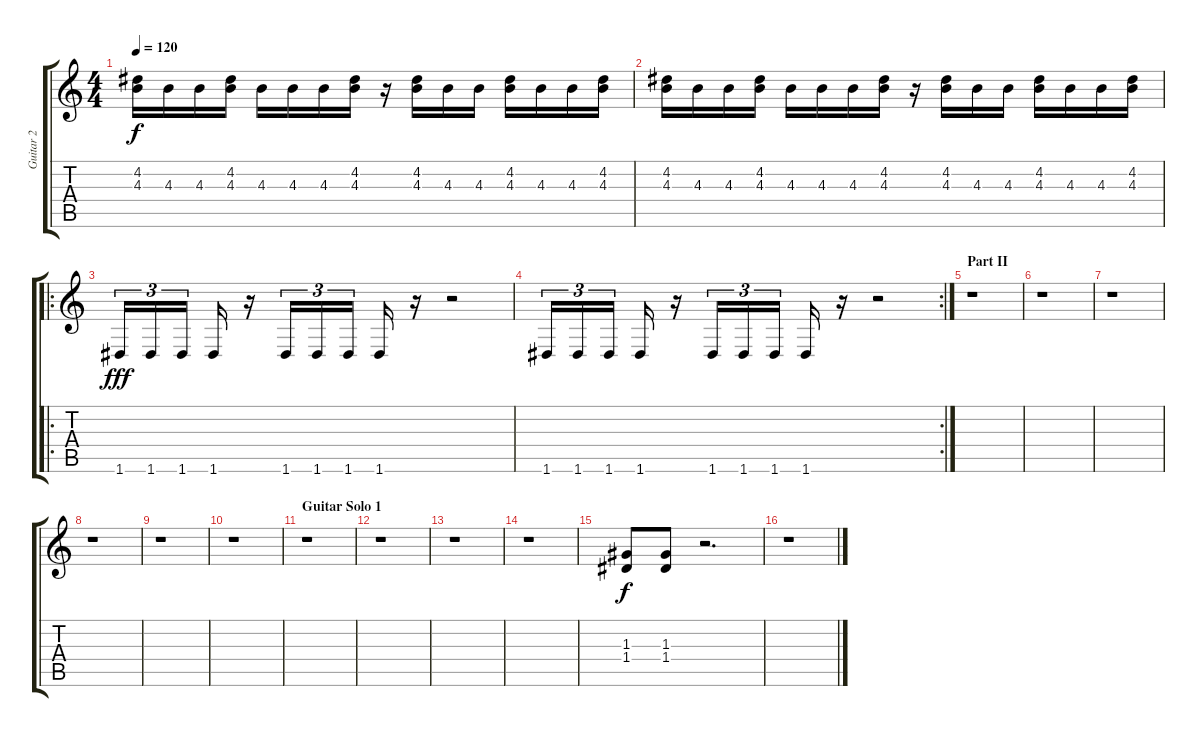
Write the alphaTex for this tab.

\track ("Guitar 2" "Guitar 2") {instrument distortionguitar}
\staff {score tabs}
\tuning (E4 B3 G3 D3 A2 D2) {hide}
\ts (4 4)
\tempo 120
\clef g2
\ks c
(4.2 4.3).16{dy f} 4.3.16 4.3.16 (4.2 4.3).16 4.3.16 4.3.16 4.3.16 (4.2 4.3).16 r.16 (4.2 4.3).16 4.3.16 4.3.16 (4.2 4.3).16 4.3.16 4.3.16 (4.2 4.3).16 |
(4.2 4.3).16 4.3.16 4.3.16 (4.2 4.3).16 4.3.16 4.3.16 4.3.16 (4.2 4.3).16 r.16 (4.2 4.3).16 4.3.16 4.3.16 (4.2 4.3).16 4.3.16 4.3.16 (4.2 4.3).16 |
\ro
1.6.16{tu (3 2) dy fff} 1.6.16{tu (3 2)} 1.6.16{tu (3 2)} 1.6.16 r.16 1.6.16{tu (3 2)} 1.6.16{tu (3 2)} 1.6.16{tu (3 2)} 1.6.16 r.16 r.2 |
\rc 2
1.6.16{tu (3 2)} 1.6.16{tu (3 2)} 1.6.16{tu (3 2)} 1.6.16 r.16 1.6.16{tu (3 2)} 1.6.16{tu (3 2)} 1.6.16{tu (3 2)} 1.6.16 r.16 r.2 |
\section ("" "Part II")
r.1 |
r.1 |
r.1 |
r.1 |
r.1 |
r.1 |
\section ("" "Guitar Solo 1")
r.1 |
r.1 |
r.1 |
r.1 |
(1.3 1.4).8{dy f} (1.3 1.4).8 r.2{d} |
r.1
